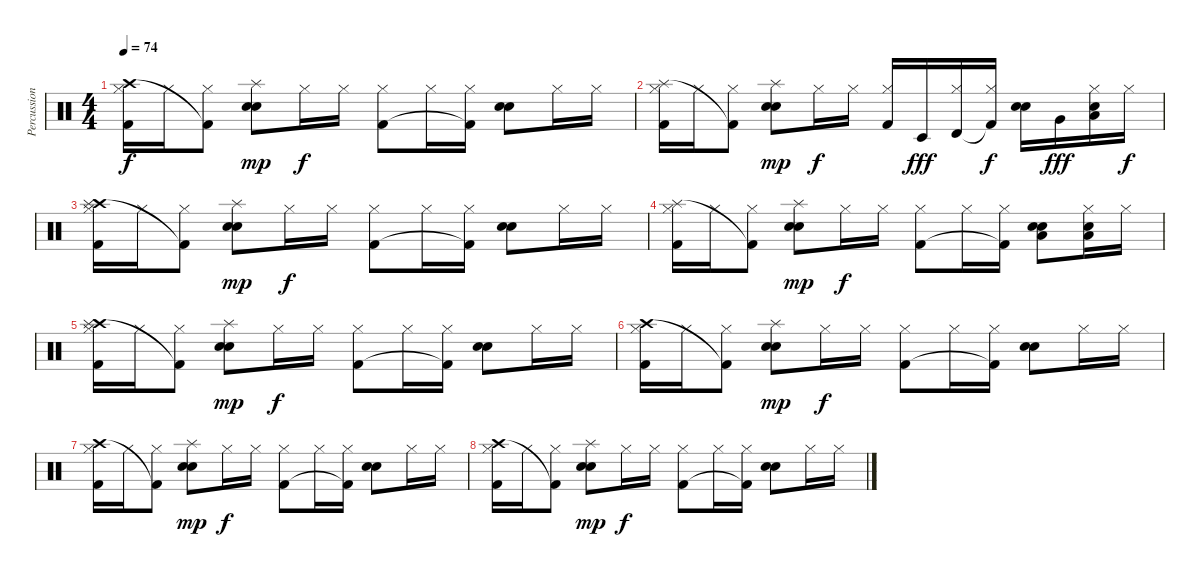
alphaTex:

\track ("Percussion" "Percussion") {instrument percussion}
\staff {score}
\articulation defaults
\ts (4 4)
\tempo 74
\clef neutral
\ks c
("Hi-Hat (closed)" "Crash high (hit)" "Kick (hit) 2").16{dy f volume 6 balance 10} "Hi-Hat (closed)".16 ("Hi-Hat (closed)" "Kick (hit) 2"{t}).8 ("Electric Snare (hit)" "Snare (hit) 2" "Splash (hit)").8{dy mp} "Hi-Hat (closed)".16{dy f} "Hi-Hat (closed)".16 ("Hi-Hat (closed)" "Kick (hit) 2").8 "Hi-Hat (closed)".16 ("Hi-Hat (closed)" "Kick (hit) 2"{t}).16 ("Electric Snare (hit)" "Snare (hit) 2").8 "Hi-Hat (closed)".16 "Hi-Hat (closed)".16 |
("Hi-Hat (closed)" "Splash (hit)" "Kick (hit) 2").16 "Hi-Hat (closed)".16 ("Hi-Hat (closed)" "Kick (hit) 2"{t}).8 ("Electric Snare (hit)" "Snare (hit) 2" "Splash (hit)").8{dy mp} "Hi-Hat (closed)".16{dy f} "Hi-Hat (closed)".16 ("Hi-Hat (closed)" "Kick (hit) 2").16 "Timbale low (hit)".16{dy fff} ("Hi-Hat (closed)" "Timbale high (hit)").16 ("Hi-Hat (closed)" "Kick (hit) 2"{t}).16{dy f} ("Electric Snare (hit)" "Snare (hit) 2").16 "Very Low Tom (hit)".16{dy fff} ("Hi-Hat (closed)" "Low Floor Tom (hit)" "Snare (hit) 2").16 "Hi-Hat (closed)".16{dy f} |
("Hi-Hat (closed)" "Crash high (hit)" "Kick (hit) 2" "Splash (hit)").16 "Hi-Hat (closed)".16 ("Hi-Hat (closed)" "Kick (hit) 2"{t}).8 ("Electric Snare (hit)" "Snare (hit) 2" "Splash (hit)").8{dy mp} "Hi-Hat (closed)".16{dy f} "Hi-Hat (closed)".16 ("Hi-Hat (closed)" "Kick (hit) 2").8 "Hi-Hat (closed)".16 ("Hi-Hat (closed)" "Kick (hit) 2"{t}).16 ("Electric Snare (hit)" "Snare (hit) 2").8 "Hi-Hat (closed)".16 "Hi-Hat (closed)".16 |
("Hi-Hat (closed)" "Splash (hit)" "Kick (hit) 2").16 "Hi-Hat (closed)".16 ("Hi-Hat (closed)" "Kick (hit) 2"{t}).8 ("Electric Snare (hit)" "Snare (hit) 2" "Splash (hit)").8{dy mp} "Hi-Hat (closed)".16{dy f} "Hi-Hat (closed)".16 ("Hi-Hat (closed)" "Kick (hit) 2").8 "Hi-Hat (closed)".16 ("Hi-Hat (closed)" "Kick (hit) 2"{t}).16 ("Electric Snare (hit)" "Snare (hit) 2" "Low Floor Tom (hit)").8 ("Hi-Hat (closed)" "Snare (hit) 2" "Low Floor Tom (hit)").16 "Hi-Hat (closed)".16 |
("Hi-Hat (closed)" "Crash high (hit)" "Kick (hit) 2" "Splash (hit)").16{volume 0} "Hi-Hat (closed)".16 ("Hi-Hat (closed)" "Kick (hit) 2"{t}).8 ("Electric Snare (hit)" "Snare (hit) 2" "Splash (hit)").8{dy mp} "Hi-Hat (closed)".16{dy f} "Hi-Hat (closed)".16 ("Hi-Hat (closed)" "Kick (hit) 2").8 "Hi-Hat (closed)".16 ("Hi-Hat (closed)" "Kick (hit) 2"{t}).16 ("Electric Snare (hit)" "Snare (hit) 2").8 "Hi-Hat (closed)".16 "Hi-Hat (closed)".16 |
("Hi-Hat (closed)" "Crash high (hit)" "Kick (hit) 2").16 "Hi-Hat (closed)".16 ("Hi-Hat (closed)" "Kick (hit) 2"{t}).8 ("Electric Snare (hit)" "Snare (hit) 2" "Splash (hit)").8{dy mp} "Hi-Hat (closed)".16{dy f} "Hi-Hat (closed)".16 ("Hi-Hat (closed)" "Kick (hit) 2").8 "Hi-Hat (closed)".16 ("Hi-Hat (closed)" "Kick (hit) 2"{t}).16 ("Electric Snare (hit)" "Snare (hit) 2").8 "Hi-Hat (closed)".16 "Hi-Hat (closed)".16 |
("Hi-Hat (closed)" "Crash high (hit)" "Kick (hit) 2").16 "Hi-Hat (closed)".16 ("Hi-Hat (closed)" "Kick (hit) 2"{t}).8 ("Electric Snare (hit)" "Snare (hit) 2" "Splash (hit)").8{dy mp} "Hi-Hat (closed)".16{dy f} "Hi-Hat (closed)".16 ("Hi-Hat (closed)" "Kick (hit) 2").8 "Hi-Hat (closed)".16 ("Hi-Hat (closed)" "Kick (hit) 2"{t}).16 ("Electric Snare (hit)" "Snare (hit) 2").8 "Hi-Hat (closed)".16 "Hi-Hat (closed)".16 |
("Hi-Hat (closed)" "Crash high (hit)" "Kick (hit) 2").16 "Hi-Hat (closed)".16 ("Hi-Hat (closed)" "Kick (hit) 2"{t}).8 ("Electric Snare (hit)" "Snare (hit) 2" "Splash (hit)").8{dy mp} "Hi-Hat (closed)".16{dy f} "Hi-Hat (closed)".16 ("Hi-Hat (closed)" "Kick (hit) 2").8 "Hi-Hat (closed)".16 ("Hi-Hat (closed)" "Kick (hit) 2"{t}).16 ("Electric Snare (hit)" "Snare (hit) 2").8 "Hi-Hat (closed)".16 "Hi-Hat (closed)".16
